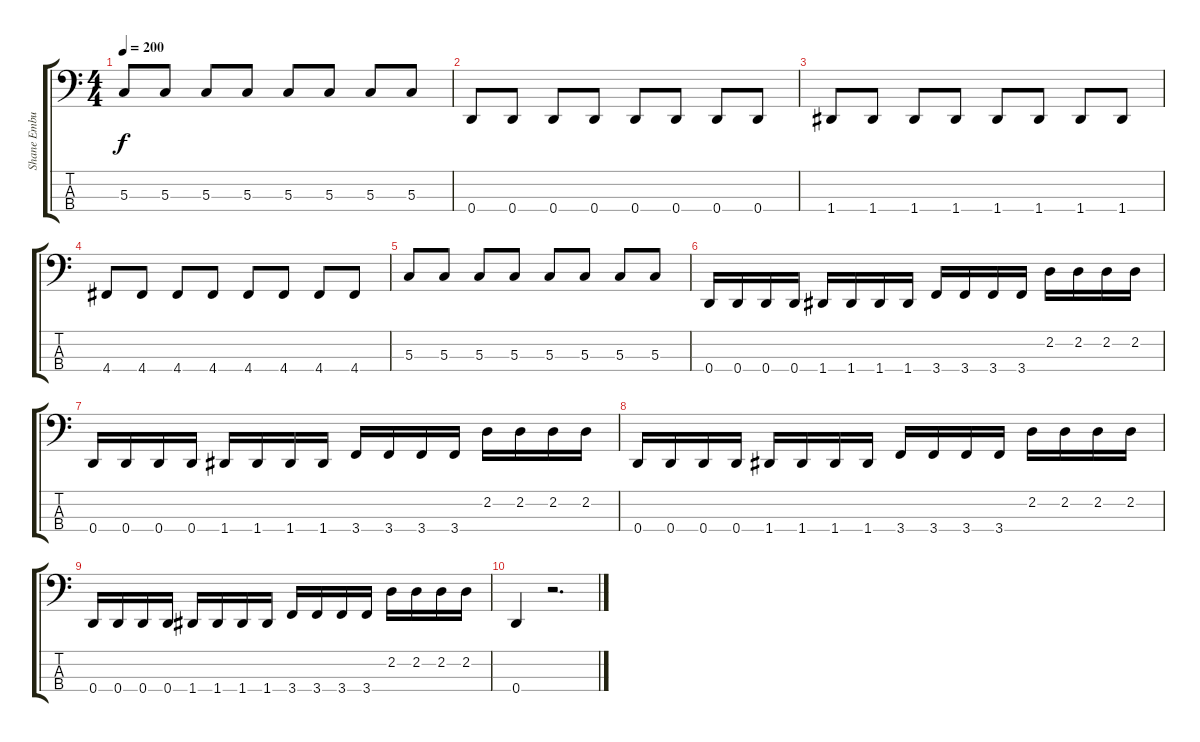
\track ("Shane Embury (Bass)" "Shane Embu") {instrument electricbassfinger}
\staff {score tabs}
\tuning (F2 C2 G1 D1) {hide}
\ts (4 4)
\tempo 200
\clef f4
\ks c
5.3.8{dy f} 5.3.8 5.3.8 5.3.8 5.3.8 5.3.8 5.3.8 5.3.8 |
0.4.8 0.4.8 0.4.8 0.4.8 0.4.8 0.4.8 0.4.8 0.4.8 |
1.4.8 1.4.8 1.4.8 1.4.8 1.4.8 1.4.8 1.4.8 1.4.8 |
4.4.8 4.4.8 4.4.8 4.4.8 4.4.8 4.4.8 4.4.8 4.4.8 |
5.3.8 5.3.8 5.3.8 5.3.8 5.3.8 5.3.8 5.3.8 5.3.8 |
0.4.16 0.4.16 0.4.16 0.4.16 1.4.16 1.4.16 1.4.16 1.4.16 3.4.16 3.4.16 3.4.16 3.4.16 2.2.16 2.2.16 2.2.16 2.2.16 |
0.4.16 0.4.16 0.4.16 0.4.16 1.4.16 1.4.16 1.4.16 1.4.16 3.4.16 3.4.16 3.4.16 3.4.16 2.2.16 2.2.16 2.2.16 2.2.16 |
0.4.16 0.4.16 0.4.16 0.4.16 1.4.16 1.4.16 1.4.16 1.4.16 3.4.16 3.4.16 3.4.16 3.4.16 2.2.16 2.2.16 2.2.16 2.2.16 |
0.4.16 0.4.16 0.4.16 0.4.16 1.4.16 1.4.16 1.4.16 1.4.16 3.4.16 3.4.16 3.4.16 3.4.16 2.2.16 2.2.16 2.2.16 2.2.16 |
0.4.4 r.2{d}
